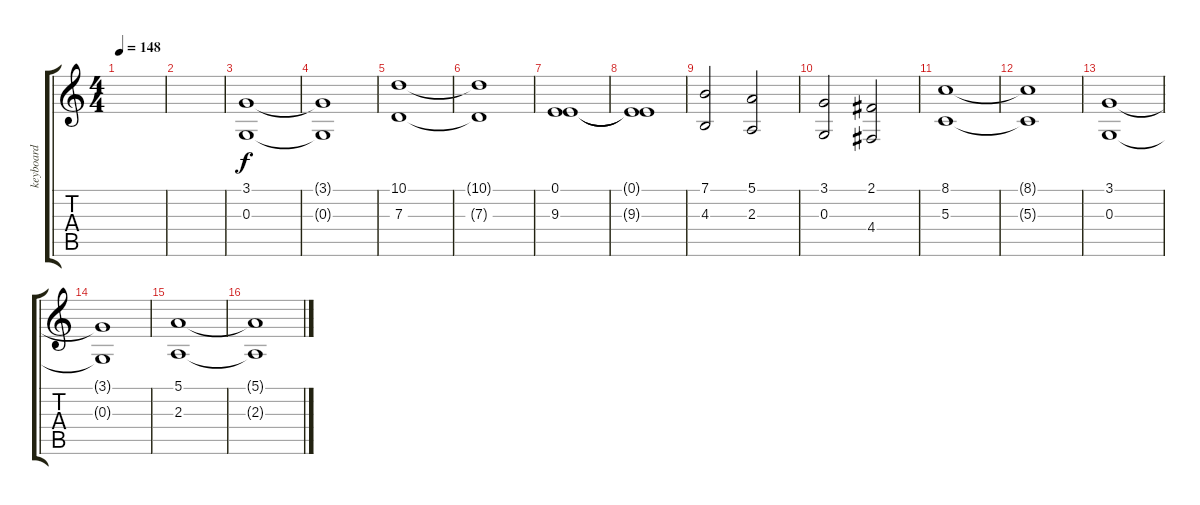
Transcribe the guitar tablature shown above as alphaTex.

\track ("keyboard" "keyboard") {instrument stringensemble1}
\staff {score tabs}
\tuning (E4 B3 G3 D3 A2 E2) {hide}
\ts (4 4)
\tempo 148
\clef g2
\ks c
|
|
(3.1 0.3).1 |
(3.1{t} 0.3{t}).1 |
(10.1 7.3).1 |
(10.1{t} 7.3{t}).1 |
(0.1 9.3).1 |
(0.1{t} 9.3{t}).1 |
(7.1 4.3).2 (5.1 2.3).2 |
(3.1 0.3).2 (2.1 4.4).2 |
(8.1 5.3).1 |
(8.1{t} 5.3{t}).1 |
(3.1 0.3).1 |
(3.1{t} 0.3{t}).1 |
(5.1 2.3).1 |
(5.1{t} 2.3{t}).1
